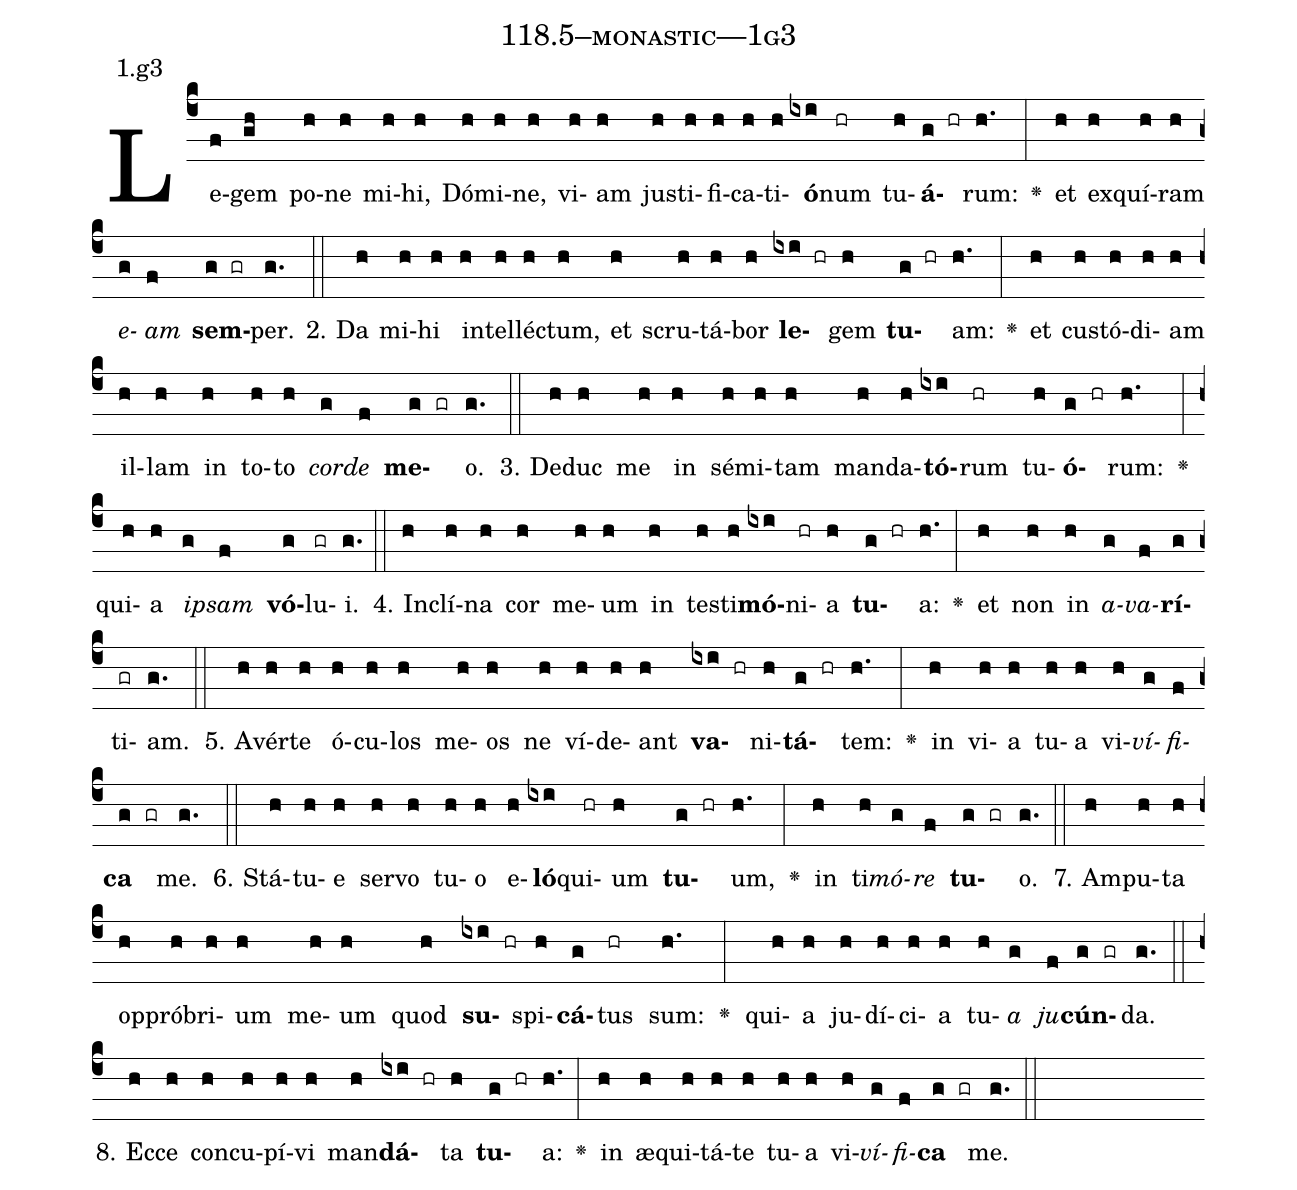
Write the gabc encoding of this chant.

name: 118.5--monastic---1g3;
annotation: 1.g3;
%%
(c4)Le(f)gem(gh) po(h)ne(h) mi(h)hi,(h) Dó(h)mi(h)ne,(h) vi(h)am(h) jus(h)ti(h)fi(h)ca(h)ti(h)<b>ó</b>(ixi)num(hr) tu(h)<b>á</b>(g hr)rum:(h.) <v>\greheightstar</v>(:) et(h) ex(h)quí(h)ram(h) <i>e</i>(g)<i>am</i>(f) <b>sem</b>(g gr)per.(g.) (::)
2. Da(h) mi(h)hi(h) in(h)tel(h)léc(h)tum,(h) et(h) scru(h)tá(h)bor(h) <b>le</b>(ixi hr)gem(h) <b>tu</b>(g hr)am:(h.) <v>\greheightstar</v>(:) et(h) cus(h)tó(h)di(h)am(h) il(h)lam(h) in(h) to(h)to(h) <i>cor</i>(g)<i>de</i>(f) <b>me</b>(g gr)o.(g.) (::)
3. De(h)duc(h) me(h) in(h) sé(h)mi(h)tam(h) man(h)da(h)<b>tó</b>(ixi)rum(hr) tu(h)<b>ó</b>(g hr)rum:(h.) <v>\greheightstar</v>(:) qui(h)a(h) <i>ip</i>(g)<i>sam</i>(f) <b>vó</b>(g)lu(gr)i.(g.) (::)
4. In(h)clí(h)na(h) cor(h) me(h)um(h) in(h) tes(h)ti(h)<b>mó</b>(ixi)ni(hr)a(h) <b>tu</b>(g hr)a:(h.) <v>\greheightstar</v>(:) et(h) non(h) in(h) <i>a</i>(g)<i>va</i>(f)<b>rí</b>(g)ti(gr)am.(g.) (::)
5. A(h)vér(h)te(h) ó(h)cu(h)los(h) me(h)os(h) ne(h) ví(h)de(h)ant(h) <b>va</b>(ixi hr)ni(h)<b>tá</b>(g hr)tem:(h.) <v>\greheightstar</v>(:) in(h) vi(h)a(h) tu(h)a(h) vi(h)<i>ví</i>(g)<i>fi</i>(f)<b>ca</b>(g gr) me.(g.) (::)
6. Stá(h)tu(h)e(h) ser(h)vo(h) tu(h)o(h) e(h)<b>ló</b>(ixi)qui(hr)um(h) <b>tu</b>(g hr)um,(h.) <v>\greheightstar</v>(:) in(h) ti(h)<i>mó</i>(g)<i>re</i>(f) <b>tu</b>(g gr)o.(g.) (::)
7. Am(h)pu(h)ta(h) op(h)pró(h)bri(h)um(h) me(h)um(h) quod(h) <b>su</b>(ixi hr)spi(h)<b>cá</b>(g)tus(hr) sum:(h.) <v>\greheightstar</v>(:) qui(h)a(h) ju(h)dí(h)ci(h)a(h) tu(h)<i>a</i>(g) <i>ju</i>(f)<b>cún</b>(g gr)da.(g.) (::)
8. Ec(h)ce(h) con(h)cu(h)pí(h)vi(h) man(h)<b>dá</b>(ixi hr)ta(h) <b>tu</b>(g hr)a:(h.) <v>\greheightstar</v>(:) in(h) æ(h)qui(h)tá(h)te(h) tu(h)a(h) vi(h)<i>ví</i>(g)<i>fi</i>(f)<b>ca</b>(g gr) me.(g.) (::)
